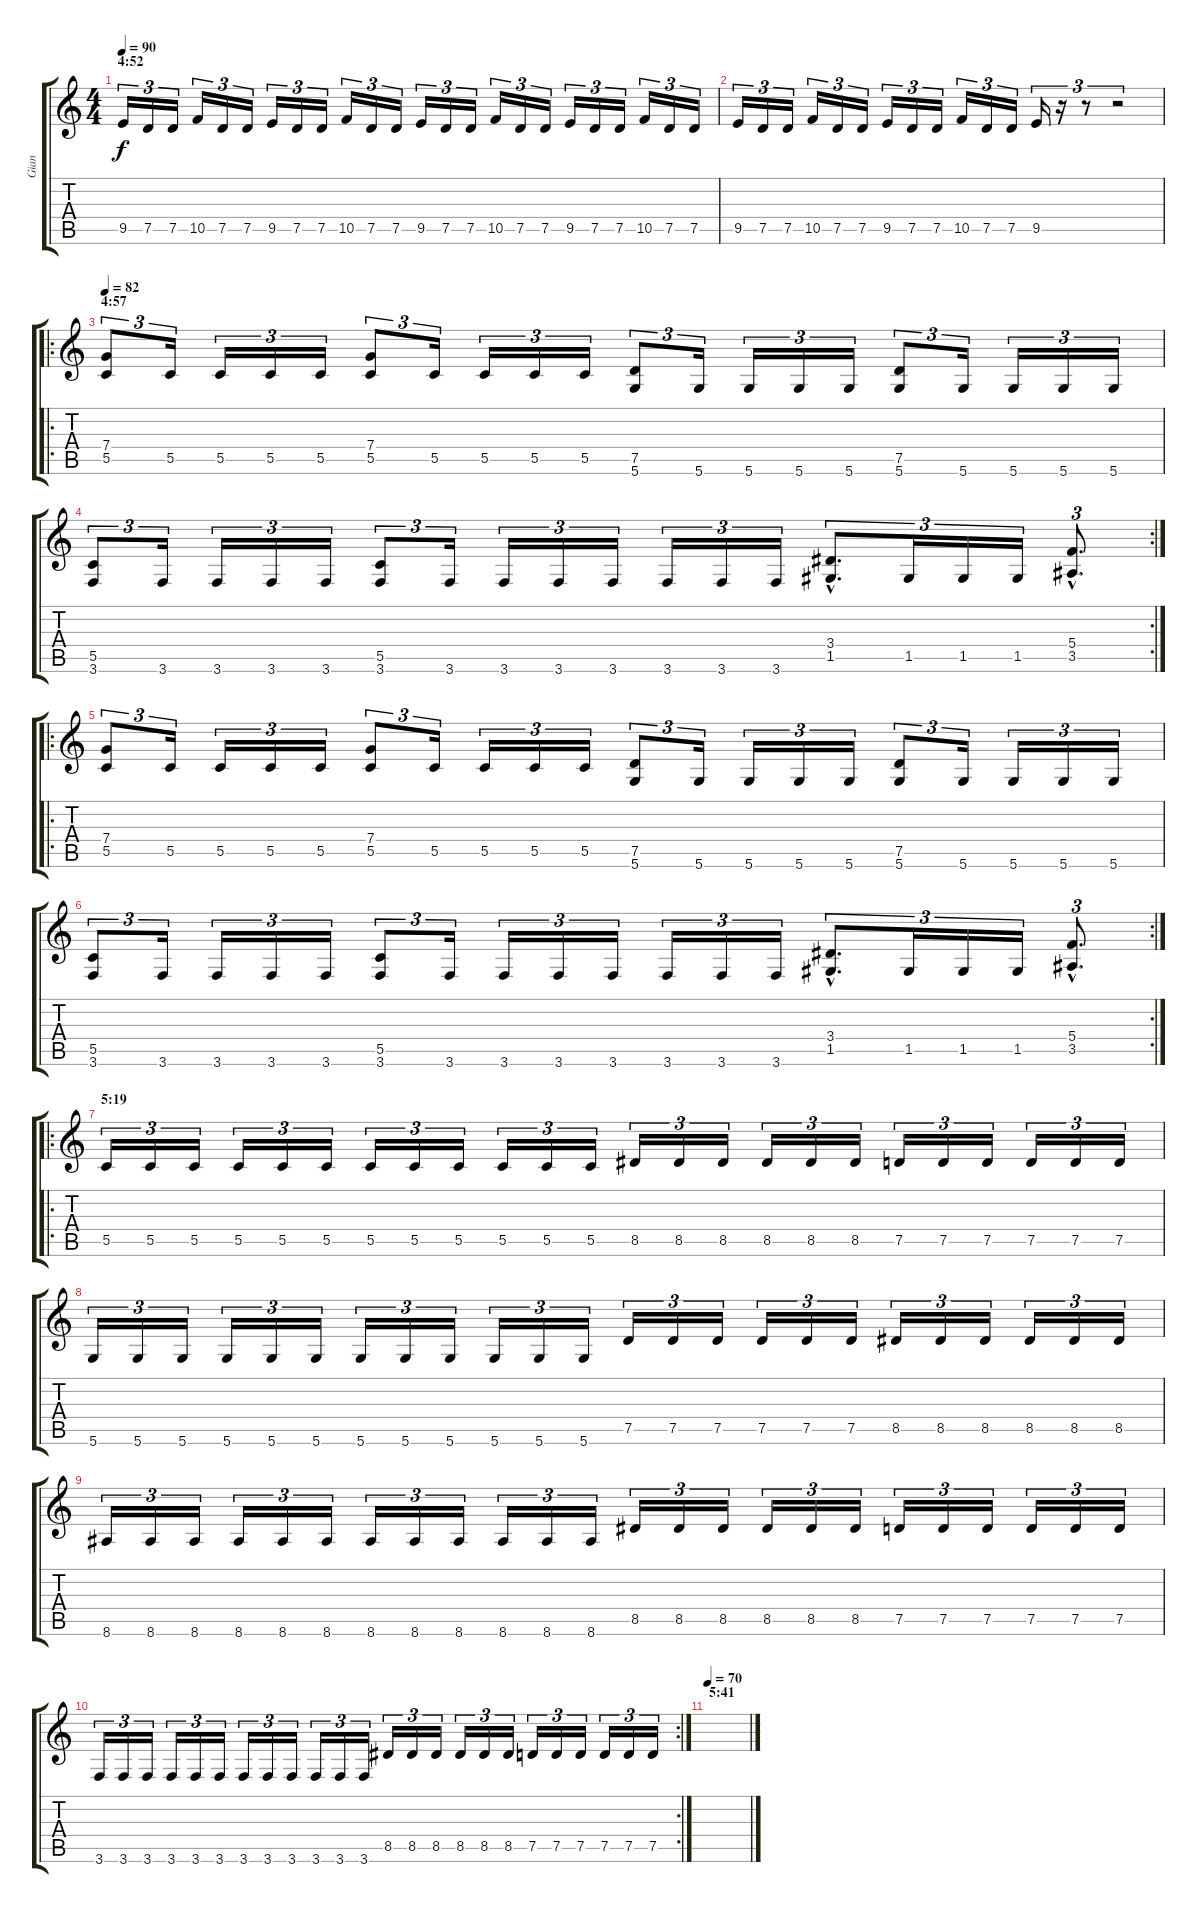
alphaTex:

\track ("Gian" "Gian") {instrument distortionguitar}
\staff {score tabs}
\tuning (D4 A3 F3 C3 G2 D2) {hide}
\ts (4 4)
\section ("" "4:52")
\tempo 90
\clef g2
\ks c
9.5.16{tu (3 2) dy f} 7.5.16{tu (3 2)} 7.5.16{tu (3 2)} 10.5.16{tu (3 2)} 7.5.16{tu (3 2)} 7.5.16{tu (3 2)} 9.5.16{tu (3 2)} 7.5.16{tu (3 2)} 7.5.16{tu (3 2)} 10.5.16{tu (3 2)} 7.5.16{tu (3 2)} 7.5.16{tu (3 2)} 9.5.16{tu (3 2)} 7.5.16{tu (3 2)} 7.5.16{tu (3 2)} 10.5.16{tu (3 2)} 7.5.16{tu (3 2)} 7.5.16{tu (3 2)} 9.5.16{tu (3 2)} 7.5.16{tu (3 2)} 7.5.16{tu (3 2)} 10.5.16{tu (3 2)} 7.5.16{tu (3 2)} 7.5.16{tu (3 2)} |
9.5.16{tu (3 2)} 7.5.16{tu (3 2)} 7.5.16{tu (3 2)} 10.5.16{tu (3 2)} 7.5.16{tu (3 2)} 7.5.16{tu (3 2)} 9.5.16{tu (3 2)} 7.5.16{tu (3 2)} 7.5.16{tu (3 2)} 10.5.16{tu (3 2)} 7.5.16{tu (3 2)} 7.5.16{tu (3 2)} 9.5.16{tu (3 2)} r.16{tu (3 2)} r.8{tu (3 2)} r.2{tu (3 2)} |
\ro
\section ("" "4:57")
\tempo 82
(7.4 5.5).8{tu (3 2)} 5.5.16{tu (3 2)} 5.5.16{tu (3 2)} 5.5.16{tu (3 2)} 5.5.16{tu (3 2)} (7.4 5.5).8{tu (3 2)} 5.5.16{tu (3 2)} 5.5.16{tu (3 2)} 5.5.16{tu (3 2)} 5.5.16{tu (3 2)} (7.5 5.6).8{tu (3 2)} 5.6.16{tu (3 2)} 5.6.16{tu (3 2)} 5.6.16{tu (3 2)} 5.6.16{tu (3 2)} (7.5 5.6).8{tu (3 2)} 5.6.16{tu (3 2)} 5.6.16{tu (3 2)} 5.6.16{tu (3 2)} 5.6.16{tu (3 2)} |
\rc 2
(5.5 3.6).8{tu (3 2)} 3.6.16{tu (3 2)} 3.6.16{tu (3 2)} 3.6.16{tu (3 2)} 3.6.16{tu (3 2)} (5.5 3.6).8{tu (3 2)} 3.6.16{tu (3 2)} 3.6.16{tu (3 2)} 3.6.16{tu (3 2)} 3.6.16{tu (3 2)} 3.6.16{tu (3 2)} 3.6.16{tu (3 2)} 3.6.16{tu (3 2)} (3.4{hac} 1.5{hac}).8{d tu (3 2)} 1.5.16{tu (3 2)} 1.5.16{tu (3 2)} 1.5.16{tu (3 2)} (5.4{hac} 3.5{hac}).8{d tu (3 2)} |
\ro
(7.4 5.5).8{tu (3 2)} 5.5.16{tu (3 2)} 5.5.16{tu (3 2)} 5.5.16{tu (3 2)} 5.5.16{tu (3 2)} (7.4 5.5).8{tu (3 2)} 5.5.16{tu (3 2)} 5.5.16{tu (3 2)} 5.5.16{tu (3 2)} 5.5.16{tu (3 2)} (7.5 5.6).8{tu (3 2)} 5.6.16{tu (3 2)} 5.6.16{tu (3 2)} 5.6.16{tu (3 2)} 5.6.16{tu (3 2)} (7.5 5.6).8{tu (3 2)} 5.6.16{tu (3 2)} 5.6.16{tu (3 2)} 5.6.16{tu (3 2)} 5.6.16{tu (3 2)} |
\rc 2
(5.5 3.6).8{tu (3 2)} 3.6.16{tu (3 2)} 3.6.16{tu (3 2)} 3.6.16{tu (3 2)} 3.6.16{tu (3 2)} (5.5 3.6).8{tu (3 2)} 3.6.16{tu (3 2)} 3.6.16{tu (3 2)} 3.6.16{tu (3 2)} 3.6.16{tu (3 2)} 3.6.16{tu (3 2)} 3.6.16{tu (3 2)} 3.6.16{tu (3 2)} (3.4{hac} 1.5{hac}).8{d tu (3 2)} 1.5.16{tu (3 2)} 1.5.16{tu (3 2)} 1.5.16{tu (3 2)} (5.4{hac} 3.5{hac}).8{d tu (3 2)} |
\ro
\section ("" "5:19")
5.5.16{tu (3 2)} 5.5.16{tu (3 2)} 5.5.16{tu (3 2)} 5.5.16{tu (3 2)} 5.5.16{tu (3 2)} 5.5.16{tu (3 2)} 5.5.16{tu (3 2)} 5.5.16{tu (3 2)} 5.5.16{tu (3 2)} 5.5.16{tu (3 2)} 5.5.16{tu (3 2)} 5.5.16{tu (3 2)} 8.5.16{tu (3 2)} 8.5.16{tu (3 2)} 8.5.16{tu (3 2)} 8.5.16{tu (3 2)} 8.5.16{tu (3 2)} 8.5.16{tu (3 2)} 7.5.16{tu (3 2)} 7.5.16{tu (3 2)} 7.5.16{tu (3 2)} 7.5.16{tu (3 2)} 7.5.16{tu (3 2)} 7.5.16{tu (3 2)} |
5.6.16{tu (3 2)} 5.6.16{tu (3 2)} 5.6.16{tu (3 2)} 5.6.16{tu (3 2)} 5.6.16{tu (3 2)} 5.6.16{tu (3 2)} 5.6.16{tu (3 2)} 5.6.16{tu (3 2)} 5.6.16{tu (3 2)} 5.6.16{tu (3 2)} 5.6.16{tu (3 2)} 5.6.16{tu (3 2)} 7.5.16{tu (3 2)} 7.5.16{tu (3 2)} 7.5.16{tu (3 2)} 7.5.16{tu (3 2)} 7.5.16{tu (3 2)} 7.5.16{tu (3 2)} 8.5.16{tu (3 2)} 8.5.16{tu (3 2)} 8.5.16{tu (3 2)} 8.5.16{tu (3 2)} 8.5.16{tu (3 2)} 8.5.16{tu (3 2)} |
8.6.16{tu (3 2)} 8.6.16{tu (3 2)} 8.6.16{tu (3 2)} 8.6.16{tu (3 2)} 8.6.16{tu (3 2)} 8.6.16{tu (3 2)} 8.6.16{tu (3 2)} 8.6.16{tu (3 2)} 8.6.16{tu (3 2)} 8.6.16{tu (3 2)} 8.6.16{tu (3 2)} 8.6.16{tu (3 2)} 8.5.16{tu (3 2)} 8.5.16{tu (3 2)} 8.5.16{tu (3 2)} 8.5.16{tu (3 2)} 8.5.16{tu (3 2)} 8.5.16{tu (3 2)} 7.5.16{tu (3 2)} 7.5.16{tu (3 2)} 7.5.16{tu (3 2)} 7.5.16{tu (3 2)} 7.5.16{tu (3 2)} 7.5.16{tu (3 2)} |
\rc 2
3.6.16{tu (3 2)} 3.6.16{tu (3 2)} 3.6.16{tu (3 2)} 3.6.16{tu (3 2)} 3.6.16{tu (3 2)} 3.6.16{tu (3 2)} 3.6.16{tu (3 2)} 3.6.16{tu (3 2)} 3.6.16{tu (3 2)} 3.6.16{tu (3 2)} 3.6.16{tu (3 2)} 3.6.16{tu (3 2)} 8.5.16{tu (3 2)} 8.5.16{tu (3 2)} 8.5.16{tu (3 2)} 8.5.16{tu (3 2)} 8.5.16{tu (3 2)} 8.5.16{tu (3 2)} 7.5.16{tu (3 2)} 7.5.16{tu (3 2)} 7.5.16{tu (3 2)} 7.5.16{tu (3 2)} 7.5.16{tu (3 2)} 7.5.16{tu (3 2)} |
\section ("" "5:41")
\tempo 70
